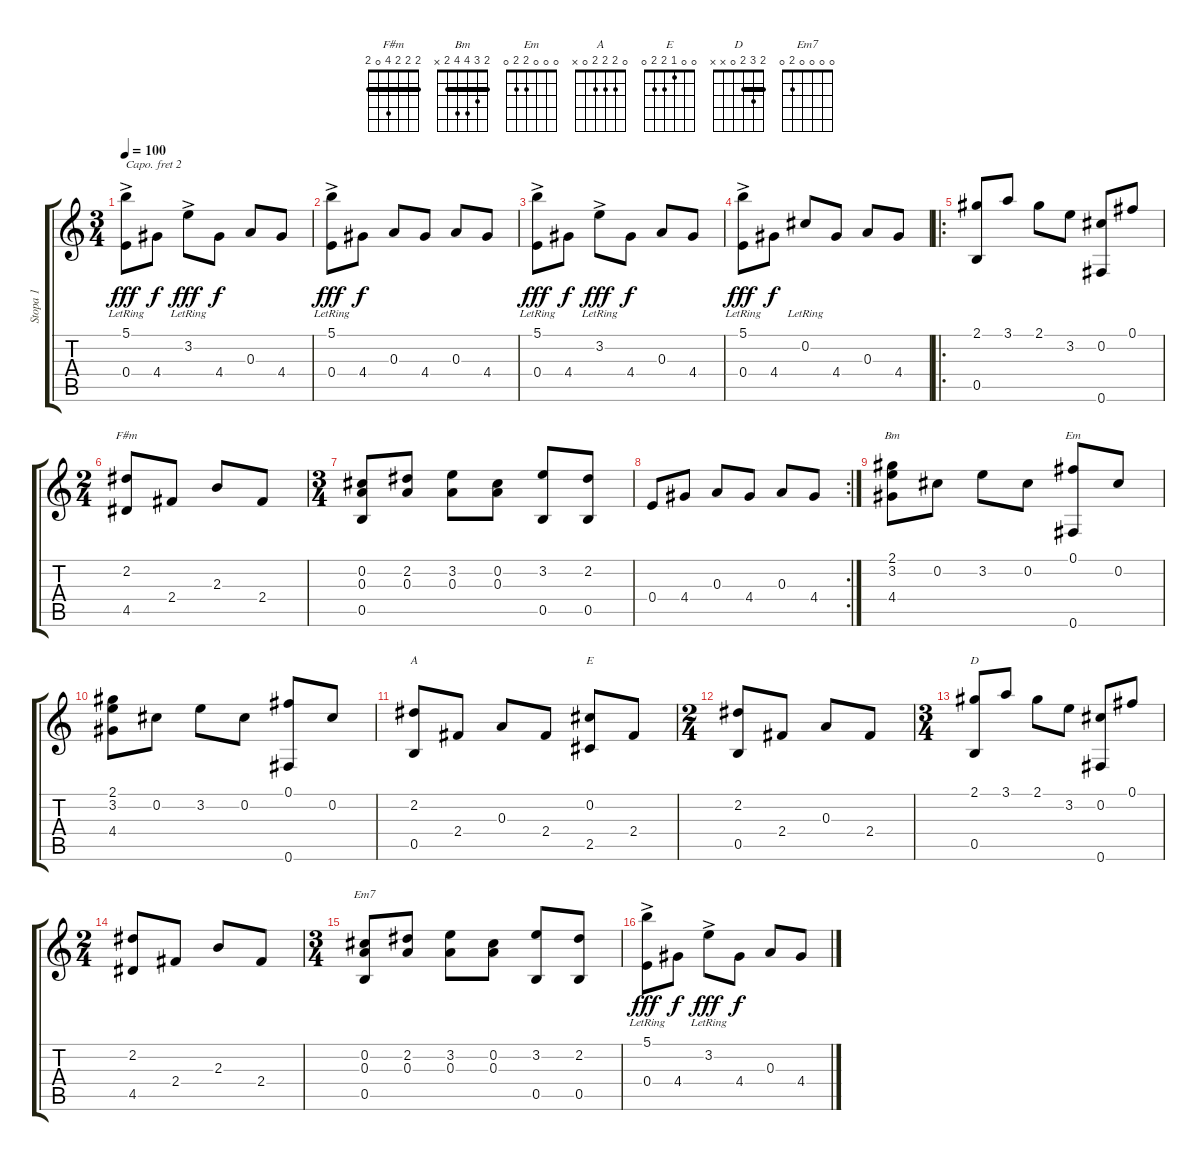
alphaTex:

\track ("Stopa 1" "Stopa 1") {instrument electricguitarjazz}
\staff {score tabs}
\capo 2
\tuning (E4 B3 G3 D3 A2 E2) {hide}
\chord ("F#m" 2 2 2 4 0 2) {barre 2}
\chord ("Bm" 2 3 4 4 2 x) {barre 2}
\chord ("Em" 0 0 0 2 2 0)
\chord ("A" 0 2 2 2 0 x)
\chord ("E" 0 0 1 2 2 0)
\chord ("D" 2 3 2 0 x x) {barre 2}
\chord ("Em7" 0 0 0 0 2 0)
\ts (3 4)
\tempo 100
\clef g2
\ks c
(5.1{ac lr} 0.4).8{dy fff} 4.4.8{dy f} 3.2{ac lr}.8{dy fff} 4.4.8{dy f} 0.3.8 4.4.8 |
(5.1{ac lr} 0.4).8{dy fff} 4.4.8{dy f} 0.3.8 4.4.8 0.3.8 4.4.8 |
(5.1{ac lr} 0.4).8{dy fff} 4.4.8{dy f} 3.2{ac lr}.8{dy fff} 4.4.8{dy f} 0.3.8 4.4.8 |
(5.1{ac lr} 0.4).8{dy fff} 4.4.8{dy f} 0.2{lr}.8 4.4.8 0.3.8 4.4.8 |
\ro
(2.1 0.5).8 3.1.8 2.1.8 3.2.8 (0.2 0.6).8 0.1.8 |
\ts (2 4)
(2.2 4.5).8{ch "F#m"} 2.4.8 2.3.8 2.4.8 |
\ts (3 4)
(0.2 0.3 0.5).8 (2.2 0.3).8 (3.2 0.3).8 (0.2 0.3).8 (3.2 0.5).8 (2.2 0.5).8 |
\rc 2
0.4.8 4.4.8 0.3.8 4.4.8 0.3.8 4.4.8 |
(2.1 3.2 4.4).8{ch "Bm"} 0.2.8 3.2.8 0.2.8 (0.1 0.6).8{ch "Em"} 0.2.8 |
(2.1 3.2 4.4).8 0.2.8 3.2.8 0.2.8 (0.1 0.6).8 0.2.8 |
(2.2 0.5).8{ch "A"} 2.4.8 0.3.8 2.4.8 (0.2 2.5).8{ch "E"} 2.4.8 |
\ts (2 4)
(2.2 0.5).8 2.4.8 0.3.8 2.4.8 |
\ts (3 4)
(2.1 0.5).8{ch "D"} 3.1.8 2.1.8 3.2.8 (0.2 0.6).8 0.1.8 |
\ts (2 4)
(2.2 4.5).8 2.4.8 2.3.8 2.4.8 |
\ts (3 4)
(0.2 0.3 0.5).8{ch "Em7"} (2.2 0.3).8 (3.2 0.3).8 (0.2 0.3).8 (3.2 0.5).8 (2.2 0.5).8 |
(5.1{ac lr} 0.4).8{dy fff} 4.4.8{dy f} 3.2{ac lr}.8{dy fff} 4.4.8{dy f} 0.3.8 4.4.8
